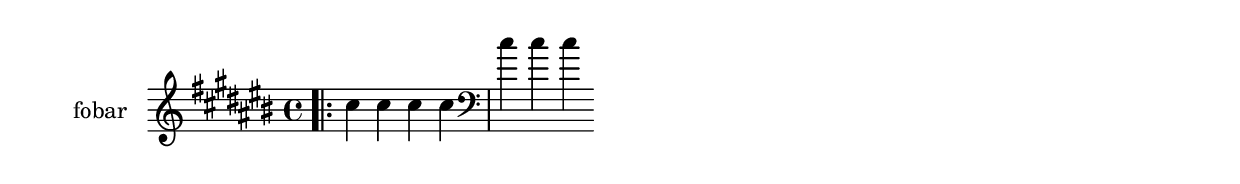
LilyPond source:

\version "1.7.6"
\header {
texidoc = "prefatory spacing

TODO: show all common combinations to check for spacing anomalies.
"
}

\score { \notes \relative c'' {
	\property Staff.instrument = "fobar"
	\bar "||:"
	\key cis \major
	cis4 cis4 cis4 cis4 \clef bass  cis4 cis4 cis4 
}
\paper  { linewidth = -1. }
}
%% new-chords-done %%
